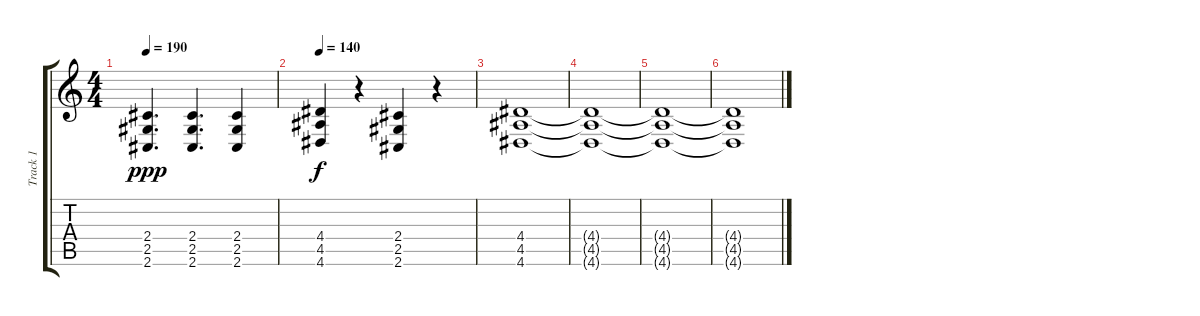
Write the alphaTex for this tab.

\track ("Track 1" "Track 1") {instrument distortionguitar}
\staff {score tabs}
\tuning (Db4 Ab3 E3 B2 Gb2 B1) {hide}
\ts (4 4)
\tempo 190
\clef g2
\ks c
(2.4 2.5 2.6).4{d dy ppp} (2.4 2.5 2.6).4{d} (2.4 2.5 2.6).4 |
\tempo 140
(4.4 4.5 4.6).4{dy f} r.4 (2.4 2.5 2.6).4 r.4 |
(4.4 4.5 4.6).1 |
(4.4{t} 4.5{t} 4.6{t}).1 |
(4.4{t} 4.5{t} 4.6{t}).1 |
(4.4{t} 4.5{t} 4.6{t}).1
